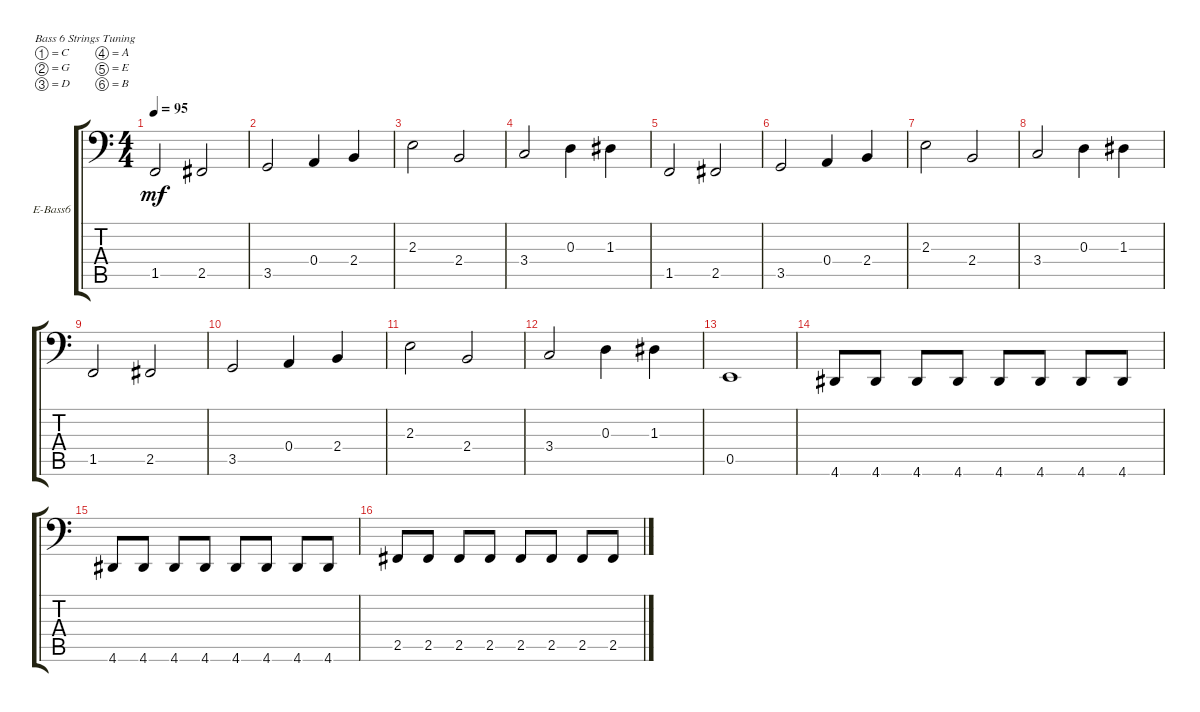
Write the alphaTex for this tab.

\bracketExtendMode groupsimilarinstruments
\firstSystemTrackNameOrientation horizontal
\otherSystemsTrackNameOrientation horizontal
\track ("Electric Bass" "E-Bass6") {instrument electricbassfinger}
\staff {score tabs}
\tuning (C3 G2 D2 A1 E1 B0)
\ts (4 4)
\tempo 95
\clef f4
\scale
0.487395
\ks c
1.5.2{dy mf instrument electricbassfinger} 2.5.2 |
\scale
0.256303 3.5.2 0.4.4 2.4.4 |
\scale
0.256303 2.3.2 2.4.2 |
\scale
0.333333 3.4.2 0.3.4 1.3.4 |
\scale
0.333333 1.5.2 2.5.2 |
\scale
0.333333 3.5.2 0.4.4 2.4.4 |
\scale
0.333333 2.3.2 2.4.2 |
\scale
0.333333 3.4.2 0.3.4 1.3.4 |
\scale
0.333333 1.5.2 2.5.2 |
\scale
0.333333 3.5.2 0.4.4 2.4.4 |
\scale
0.333333 2.3.2 2.4.2 |
\scale
0.333333 3.4.2 0.3.4 1.3.4 |
\scale
0.333333 0.5.1 |
\scale
0.333333 4.6.8 4.6.8 4.6.8 4.6.8 4.6.8 4.6.8 4.6.8 4.6.8 |
\scale
0.333333 4.6.8 4.6.8 4.6.8 4.6.8 4.6.8 4.6.8 4.6.8 4.6.8 |
\scale
0.333333 2.5.8 2.5.8 2.5.8 2.5.8 2.5.8 2.5.8 2.5.8 2.5.8
